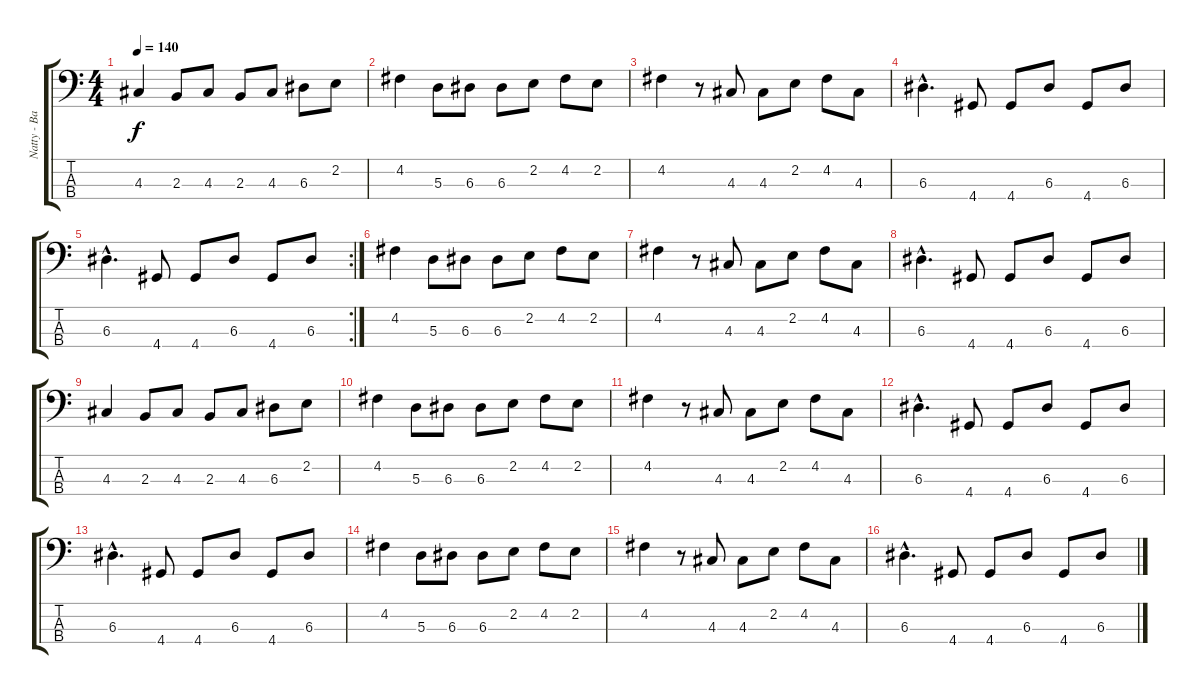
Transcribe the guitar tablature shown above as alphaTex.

\track ("Natty - Basse" "Natty - Ba") {instrument electricbassfinger}
\staff {score tabs}
\tuning (G2 D2 A1 E1) {hide}
\ts (4 4)
\tempo 140
\clef f4
\ks c
4.3.4{dy f} 2.3.8 4.3.8 2.3.8 4.3.8 6.3.8 2.2.8 |
4.2.4 5.3.8 6.3.8 6.3.8 2.2.8 4.2.8 2.2.8 |
4.2.4 r.8 4.3.8 4.3.8 2.2.8 4.2.8 4.3.8 |
6.3{hac}.4{d} 4.4.8 4.4.8 6.3.8 4.4.8 6.3.8 |
\rc 2
6.3{hac}.4{d} 4.4.8 4.4.8 6.3.8 4.4.8 6.3.8 |
4.2.4 5.3.8 6.3.8 6.3.8 2.2.8 4.2.8 2.2.8 |
4.2.4 r.8 4.3.8 4.3.8 2.2.8 4.2.8 4.3.8 |
6.3{hac}.4{d} 4.4.8 4.4.8 6.3.8 4.4.8 6.3.8 |
4.3.4 2.3.8 4.3.8 2.3.8 4.3.8 6.3.8 2.2.8 |
4.2.4 5.3.8 6.3.8 6.3.8 2.2.8 4.2.8 2.2.8 |
4.2.4 r.8 4.3.8 4.3.8 2.2.8 4.2.8 4.3.8 |
6.3{hac}.4{d} 4.4.8 4.4.8 6.3.8 4.4.8 6.3.8 |
6.3{hac}.4{d} 4.4.8 4.4.8 6.3.8 4.4.8 6.3.8 |
4.2.4 5.3.8 6.3.8 6.3.8 2.2.8 4.2.8 2.2.8 |
4.2.4 r.8 4.3.8 4.3.8 2.2.8 4.2.8 4.3.8 |
6.3{hac}.4{d volume 12} 4.4.8 4.4.8 6.3.8 4.4.8 6.3.8
